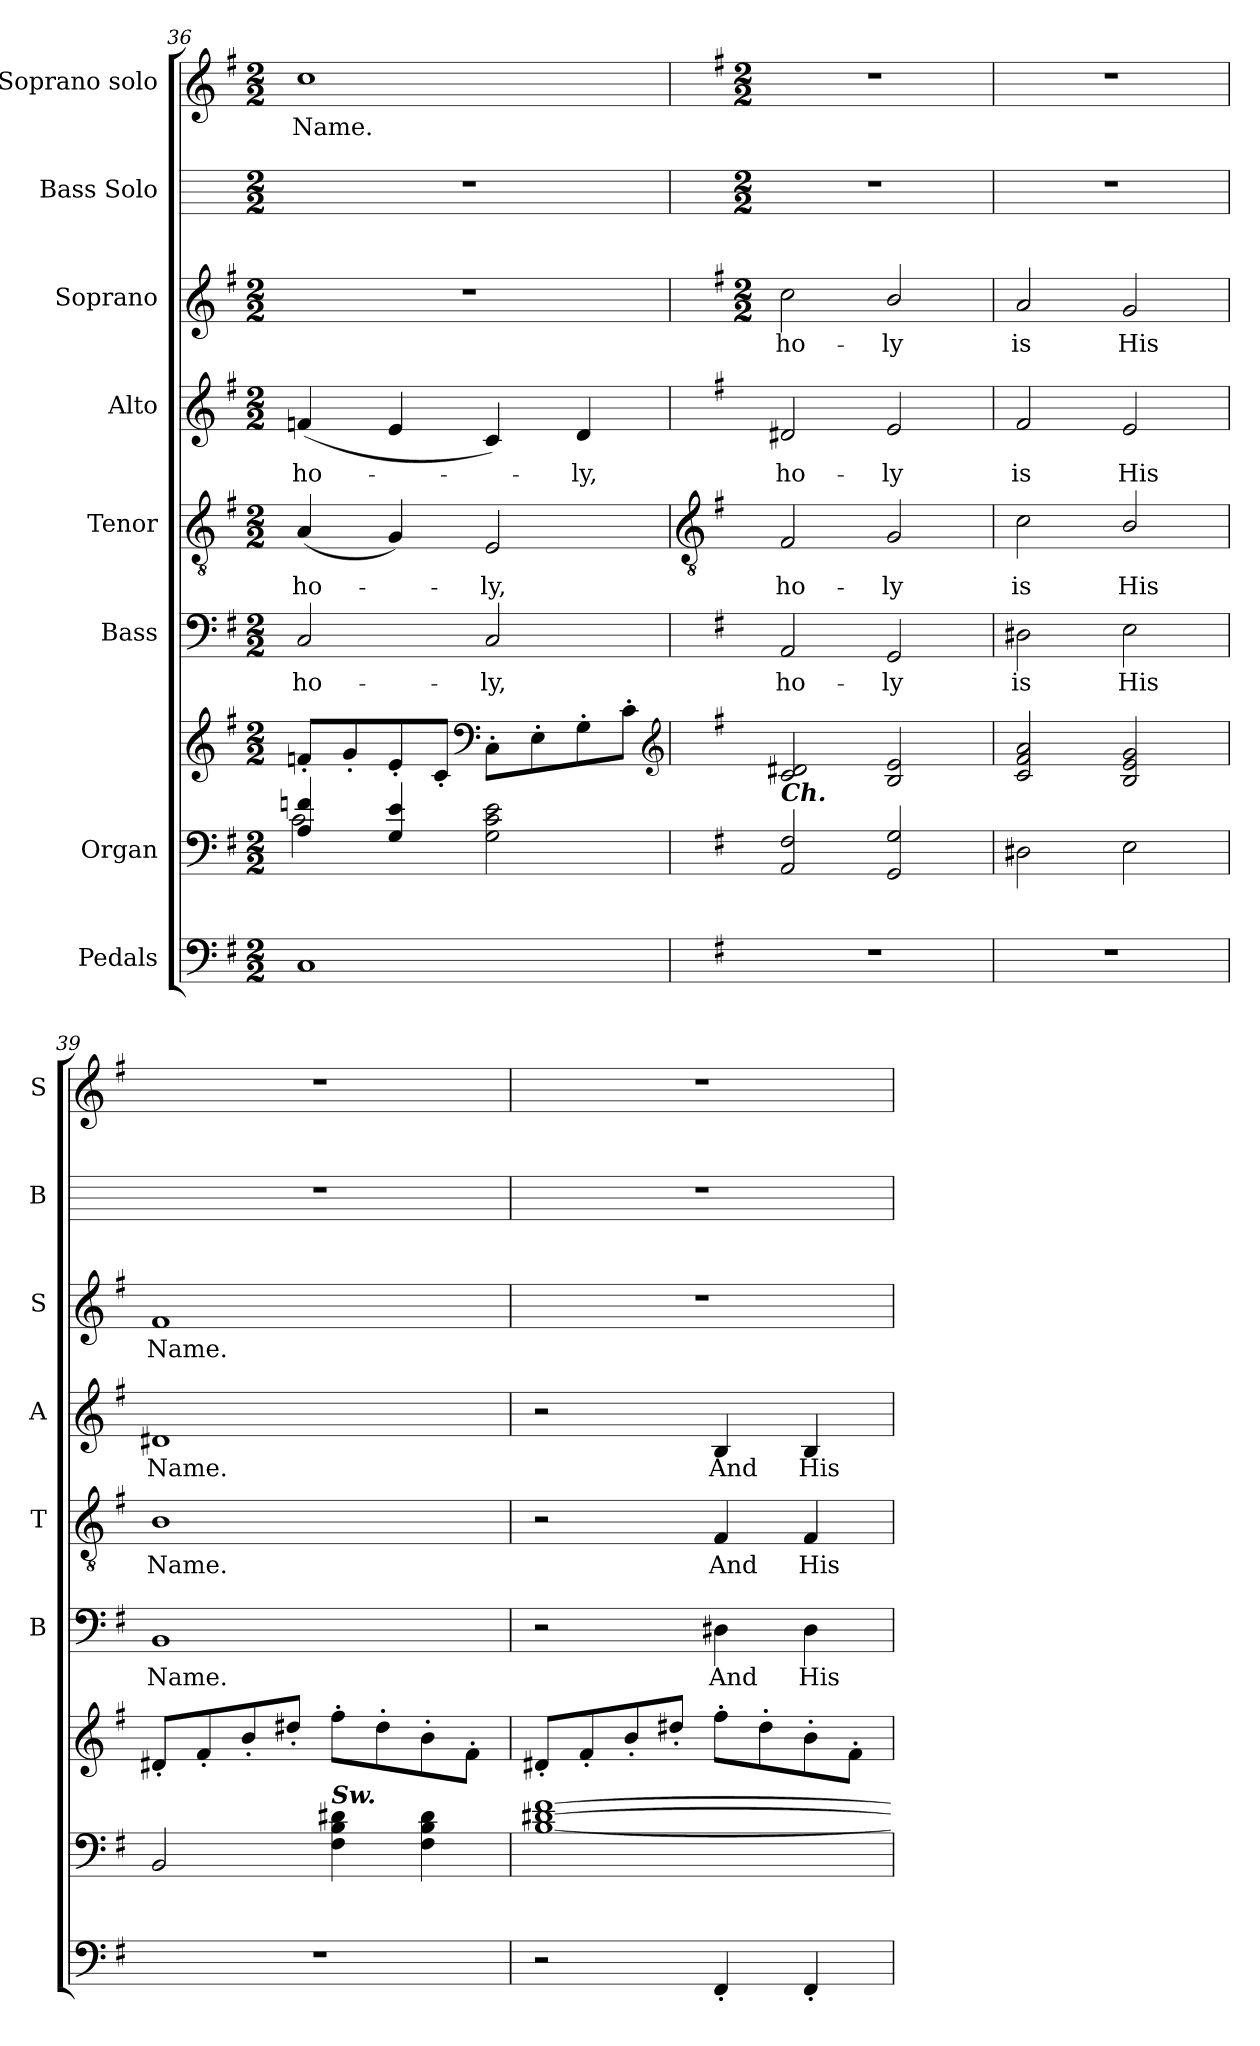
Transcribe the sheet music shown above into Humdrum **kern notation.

**kern	**kern	**kern	**kern	**text	**kern	**text	**kern	**text	**kern	**text	**kern	**kern	**text
*part8	*part7	*part7	*part6	*part6	*part5	*part5	*part4	*part4	*part3	*part3	*part2	*part1	*part1
*staff9	*staff8	*staff7	*staff6	*staff6	*staff5	*staff5	*staff4	*staff4	*staff3	*staff3	*staff2	*staff1	*staff1
*I"Pedals	*I"Organ	*	*I"Bass	*	*I"Tenor	*	*I"Alto	*	*I"Soprano	*	*I"Bass Solo	*I"Soprano solo	*
*	*	*	*I'B	*	*I'T	*	*I'A	*	*I'S	*	*I'B	*I'S	*
*clefF4	*clefF4	*clefG2	*clefF4	*	*clefGv2	*	*clefG2	*	*clefG2	*	*	*clefG2	*
*k[f#]	*k[f#]	*k[f#]	*k[f#]	*	*k[f#]	*	*k[f#]	*	*k[f#]	*	*	*k[f#]	*
*G:	*G:	*G:	*G:	*	*G:	*	*G:	*	*G:	*	*	*G:	*
*M2/2	*M2/2	*M2/2	*M2/2	*	*M2/2	*	*M2/2	*	*M2/2	*	*M2/2	*M2/2	*
=36	=36	=36	=36	=36	=36	=36	=36	=36	=36	=36	=36	=36	=36
*	*^	*	*	*	*	*	*	*	*	*	*	*	*
!	!	!	!	!	!LO:LY:b	!	!LO:LY:b	!	!LO:LY:b	!	!	!	!	!LO:LY:b
1C	4A 4fn	2c\	8fn'L	2C	ho-	(<4A	ho-	(<4fn	ho-	1r	.	1r	1cc	Name.
.	.	.	8g'	.	.	.	.	.	.	.	.	.	.	.
.	4G 4e	.	8e'	.	.	4G)	.	4e	.	.	.	.	.	.
.	.	.	8c'J	.	.	.	.	.	.	.	.	.	.	.
*	*	*	*clefF4	*	*	*	*	*	*	*	*	*	*	*
!	!	!	!	!	!LO:LY:b	!	!LO:LY:b	!	!	!	!	!	!	!
.	2G 2c 2e	2ryy	8C'L	2C	-ly,	2E	ly,	4c)	.	.	.	.	.	.
.	.	.	8E'	.	.	.	.	.	.	.	.	.	.	.
!	!	!	!	!	!	!	!	!	!LO:LY:b	!	!	!	!	!
.	.	.	8G'	.	.	.	.	4d	ly,	.	.	.	.	.
.	.	.	8c'J	.	.	.	.	.	.	.	.	.	.	.
*	*v	*v	*	*	*	*	*	*	*	*	*	*	*	*
*	*	*clefG2	*	*	*	*	*	*	*	*	*	*	*
!!LO:LB:g=z
=37	=37	=37	=37	=37	=37	=37	=37	=37	=37	=37	=37	=37	=37
*	*	*	*	*	*clefGv2	*	*	*	*	*	*	*	*
*	*	*	*	*	*	*	*	*	*k[f#]	*	*	*	*
*	*	*	*	*	*	*	*	*	*G:	*	*	*	*
*	*	*	*	*	*	*	*	*	*M2/2	*	*M2/2	*M2/2	*
!	!	!LO:TX:b:Bi:t=Ch.	!	!	!	!	!	!	!	!	!	!	!
!	!	!	!	!LO:LY:b	!	!LO:LY:b	!	!LO:LY:b	!	!LO:LY:b	!	!	!
1r	2AA 2F#	2c 2d#X	2AA	ho-	2F#	ho-	2d#X	ho-	2cc	ho-	1r	1r	.
!	!	!	!	!LO:LY:b	!	!LO:LY:b	!	!LO:LY:b	!	!LO:LY:b	!	!	!
.	2GG 2G	2B 2e	2GG	-ly	2G	-ly	2e	-ly	2b/	-ly	.	.	.
=38	=38	=38	=38	=38	=38	=38	=38	=38	=38	=38	=38	=38	=38
!	!	!	!	!LO:LY:b	!	!LO:LY:b	!	!LO:LY:b	!	!LO:LY:b	!	!	!
1r	2D#X	2c 2f# 2a	2D#X	is	2c	is	2f#	is	2a	is	1r	1r	.
!	!	!	!	!LO:LY:b	!	!LO:LY:b	!	!LO:LY:b	!	!LO:LY:b	!	!	!
.	2E	2B 2e 2g	2E	His	2B/	His	2e	His	2g	His	.	.	.
=39	=39	=39	=39	=39	=39	=39	=39	=39	=39	=39	=39	=39	=39
!	!	!	!	!LO:LY:b	!	!LO:LY:b	!	!LO:LY:b	!	!LO:LY:b	!	!	!
1r	2BB	8d#X'L	1BB	Name.	1B	Name.	1d#X	Name.	1f#	Name.	1r	1r	.
.	.	8f#'	.	.	.	.	.	.	.	.	.	.	.
.	.	8b'	.	.	.	.	.	.	.	.	.	.	.
.	.	8dd#X'J	.	.	.	.	.	.	.	.	.	.	.
!	!LO:TX:a:Bi:t=Sw.	!	!	!	!	!	!	!	!	!	!	!	!
.	4F# 4B 4d#X	8ff#'L	.	.	.	.	.	.	.	.	.	.	.
.	.	8dd#'	.	.	.	.	.	.	.	.	.	.	.
.	4F# 4B 4d#	8b'	.	.	.	.	.	.	.	.	.	.	.
.	.	8f#'J	.	.	.	.	.	.	.	.	.	.	.
=40	=40	=40	=40	=40	=40	=40	=40	=40	=40	=40	=40	=40	=40
2r	[1B [1d#X [1f#	8d#X'L	2r	.	2r	.	2r	.	1r	.	1r	1r	.
.	.	8f#'	.	.	.	.	.	.	.	.	.	.	.
.	.	8b'	.	.	.	.	.	.	.	.	.	.	.
.	.	8dd#X'J	.	.	.	.	.	.	.	.	.	.	.
!	!	!	!	!LO:LY:b	!	!LO:LY:b	!	!LO:LY:b	!	!	!	!	!
4FF#'	.	8ff#'L	4D#X	And	4F#	And	4B	And	.	.	.	.	.
.	.	8dd#'	.	.	.	.	.	.	.	.	.	.	.
!	!	!	!	!LO:LY:b	!	!LO:LY:b	!	!LO:LY:b	!	!	!	!	!
4FF#'	.	8b'	4D#	His	4F#	His	4B	His	.	.	.	.	.
.	.	8f#'J	.	.	.	.	.	.	.	.	.	.	.
=	=	=	=	=	=	=	=	=	=	=	=	=	=
*-	*-	*-	*-	*-	*-	*-	*-	*-	*-	*-	*-	*-	*-
